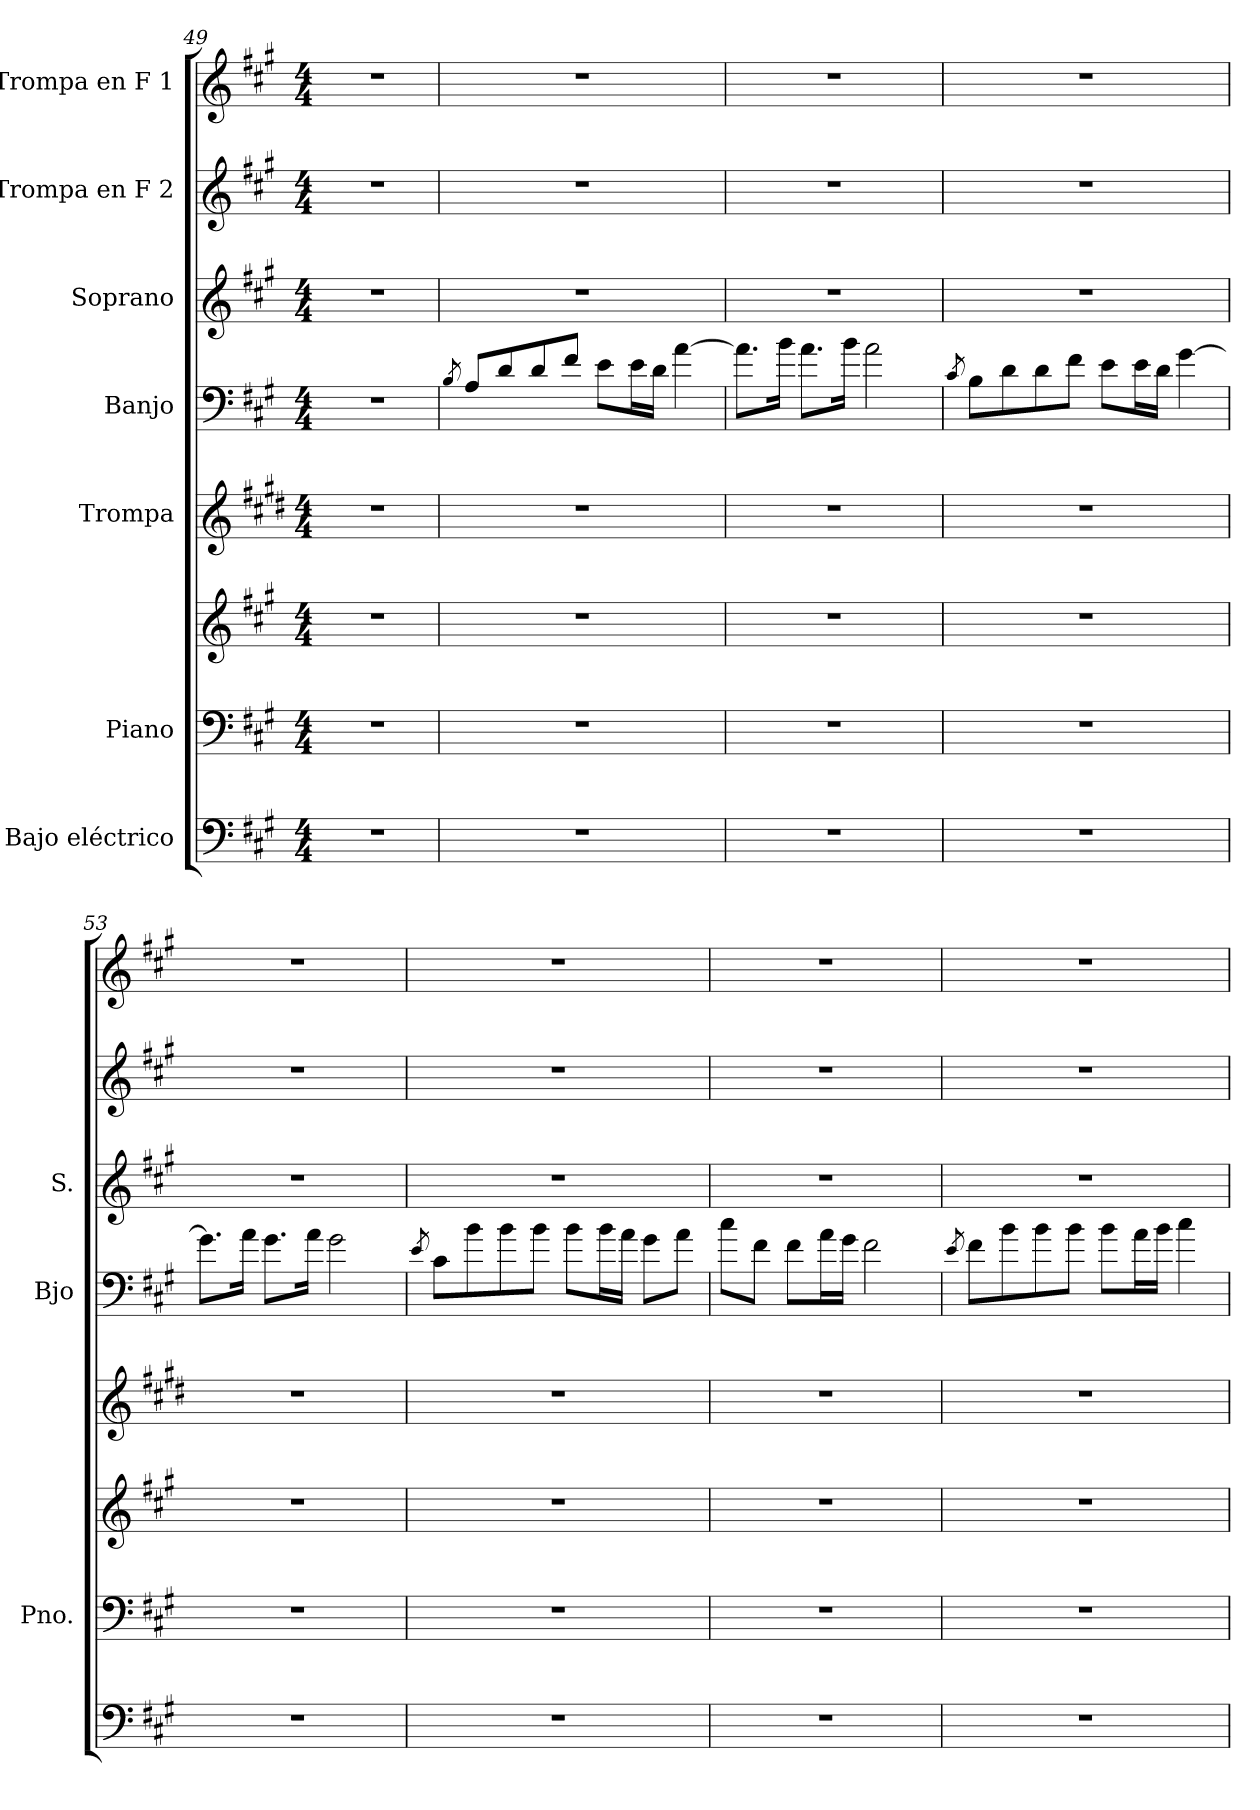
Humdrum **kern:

**kern	**kern	**kern	**kern	**kern	**kern	**kern	**kern
*part7	*part6	*part6	*part5	*part4	*part3	*part2	*part1
*staff8	*staff7	*staff6	*staff5	*staff4	*staff3	*staff2	*staff1
*I"Bajo eléctrico	*I"Piano	*	*I"Trompa	*I"Banjo	*I"Soprano	*I"Trompa en F 2	*I"Trompa en F 1
*	*I'Pno.	*	*	*I'Bjo	*I'S.	*	*
*clefF4	*clefF4	*clefG2	*clefG2	*clefF4	*clefG2	*clefG2	*clefG2
*ITrd7c12	*	*	*ITrd4c7	*ITrd7c12	*	*ITrd4c7	*ITrd4c7
*k[f#c#g#]	*k[f#c#g#]	*k[f#c#g#]	*k[f#c#g#]	*k[f#c#g#]	*k[f#c#g#]	*k[f#c#]	*k[f#c#]
*M4/4	*M4/4	*M4/4	*M4/4	*M4/4	*M4/4	*M4/4	*M4/4
=49	=49	=49	=49	=49	=49	=49	=49
1r	1r	1r	1r	1r	1r	1r	1r
=50	=50	=50	=50	=50	=50	=50	=50
.	.	.	.	8qBB/	.	.	.
1r	1r	1r	1r	8AA/L	1r	1r	1r
.	.	.	.	8D/	.	.	.
.	.	.	.	8D/	.	.	.
.	.	.	.	8F#/J	.	.	.
.	.	.	.	8E\L	.	.	.
.	.	.	.	16E\L	.	.	.
.	.	.	.	16D\JJ	.	.	.
.	.	.	.	[4A\	.	.	.
=51	=51	=51	=51	=51	=51	=51	=51
1r	1r	1r	1r	8.A\L]	1r	1r	1r
.	.	.	.	16B\Jk	.	.	.
.	.	.	.	8.A\L	.	.	.
.	.	.	.	16B\Jk	.	.	.
.	.	.	.	2A\	.	.	.
!!LO:LB:g=z
=52	=52	=52	=52	=52	=52	=52	=52
.	.	.	.	8qC#/	.	.	.
1r	1r	1r	1r	8BB\L	1r	1r	1r
.	.	.	.	8D\	.	.	.
.	.	.	.	8D\	.	.	.
.	.	.	.	8F#\J	.	.	.
.	.	.	.	8E\L	.	.	.
.	.	.	.	16E\L	.	.	.
.	.	.	.	16D\JJ	.	.	.
.	.	.	.	[4G#\	.	.	.
=53	=53	=53	=53	=53	=53	=53	=53
1r	1r	1r	1r	8.G#\L]	1r	1r	1r
.	.	.	.	16A\Jk	.	.	.
.	.	.	.	8.G#\L	.	.	.
.	.	.	.	16A\Jk	.	.	.
.	.	.	.	2G#\	.	.	.
=54	=54	=54	=54	=54	=54	=54	=54
.	.	.	.	8qE/	.	.	.
1r	1r	1r	1r	8C#\L	1r	1r	1r
.	.	.	.	8B\	.	.	.
.	.	.	.	8B\	.	.	.
.	.	.	.	8B\J	.	.	.
.	.	.	.	8B\L	.	.	.
.	.	.	.	16B\L	.	.	.
.	.	.	.	16A\JJ	.	.	.
.	.	.	.	8G#\L	.	.	.
.	.	.	.	8A\J	.	.	.
=55	=55	=55	=55	=55	=55	=55	=55
1r	1r	1r	1r	8c#\L	1r	1r	1r
.	.	.	.	8F#\J	.	.	.
.	.	.	.	8F#\L	.	.	.
.	.	.	.	16A\L	.	.	.
.	.	.	.	16G#\JJ	.	.	.
.	.	.	.	2F#\	.	.	.
!!LO:LB:g=z
=56	=56	=56	=56	=56	=56	=56	=56
.	.	.	.	8qE/	.	.	.
1r	1r	1r	1r	8F#\L	1r	1r	1r
.	.	.	.	8B\	.	.	.
.	.	.	.	8B\	.	.	.
.	.	.	.	8B\J	.	.	.
.	.	.	.	8B\L	.	.	.
.	.	.	.	16A\L	.	.	.
.	.	.	.	16B\JJ	.	.	.
.	.	.	.	4c#\	.	.	.
=	=	=	=	=	=	=	=
*-	*-	*-	*-	*-	*-	*-	*-
